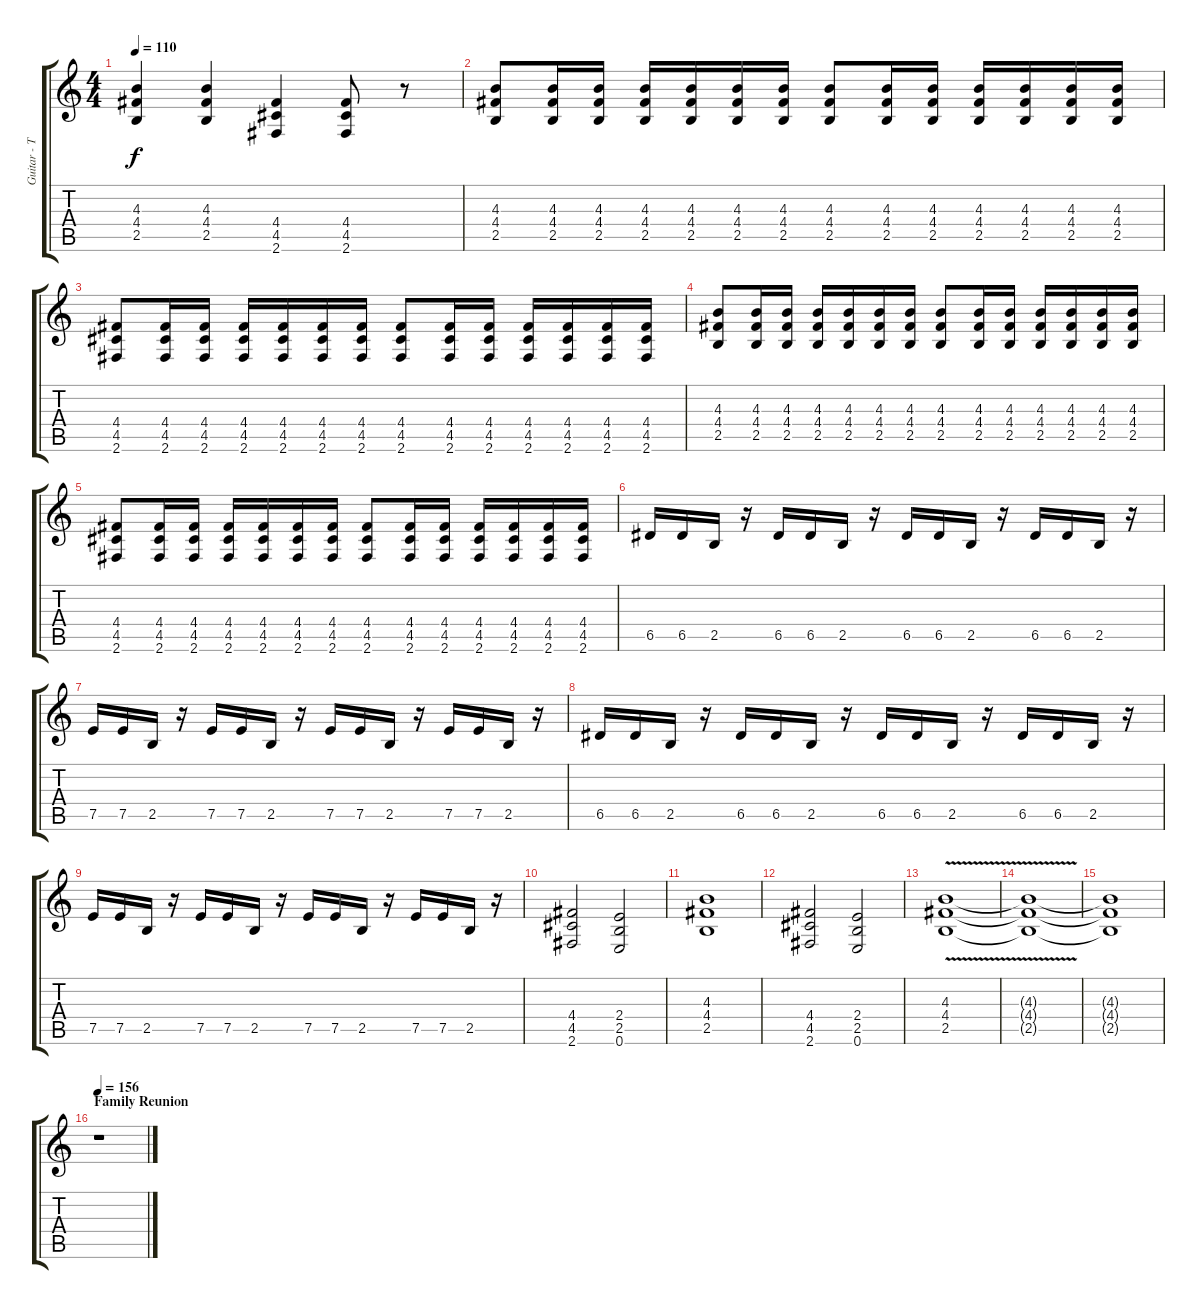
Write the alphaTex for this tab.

\track ("Guitar - Tom Mattew Delonge" "Guitar - T") {instrument overdrivenguitar}
\staff {score tabs}
\tuning (E4 B3 G3 D3 A2 E2) {hide}
\ts (4 4)
\tempo 110
\clef g2
\ks c
(4.3 4.4 2.5).4{dy f} (4.3 4.4 2.5).4 (4.4 4.5 2.6).4 (4.4 4.5 2.6).8 r.8 |
(4.3 4.4 2.5).8 (4.3 4.4 2.5).16 (4.3 4.4 2.5).16 (4.3 4.4 2.5).16 (4.3 4.4 2.5).16 (4.3 4.4 2.5).16 (4.3 4.4 2.5).16 (4.3 4.4 2.5).8 (4.3 4.4 2.5).16 (4.3 4.4 2.5).16 (4.3 4.4 2.5).16 (4.3 4.4 2.5).16 (4.3 4.4 2.5).16 (4.3 4.4 2.5).16 |
(4.4 4.5 2.6).8 (4.4 4.5 2.6).16 (4.4 4.5 2.6).16 (4.4 4.5 2.6).16 (4.4 4.5 2.6).16 (4.4 4.5 2.6).16 (4.4 4.5 2.6).16 (4.4 4.5 2.6).8 (4.4 4.5 2.6).16 (4.4 4.5 2.6).16 (4.4 4.5 2.6).16 (4.4 4.5 2.6).16 (4.4 4.5 2.6).16 (4.4 4.5 2.6).16 |
(4.3 4.4 2.5).8 (4.3 4.4 2.5).16 (4.3 4.4 2.5).16 (4.3 4.4 2.5).16 (4.3 4.4 2.5).16 (4.3 4.4 2.5).16 (4.3 4.4 2.5).16 (4.3 4.4 2.5).8 (4.3 4.4 2.5).16 (4.3 4.4 2.5).16 (4.3 4.4 2.5).16 (4.3 4.4 2.5).16 (4.3 4.4 2.5).16 (4.3 4.4 2.5).16 |
(4.4 4.5 2.6).8 (4.4 4.5 2.6).16 (4.4 4.5 2.6).16 (4.4 4.5 2.6).16 (4.4 4.5 2.6).16 (4.4 4.5 2.6).16 (4.4 4.5 2.6).16 (4.4 4.5 2.6).8 (4.4 4.5 2.6).16 (4.4 4.5 2.6).16 (4.4 4.5 2.6).16 (4.4 4.5 2.6).16 (4.4 4.5 2.6).16 (4.4 4.5 2.6).16 |
6.5.16 6.5.16 2.5.16 r.16 6.5.16 6.5.16 2.5.16 r.16 6.5.16 6.5.16 2.5.16 r.16 6.5.16 6.5.16 2.5.16 r.16 |
7.5.16 7.5.16 2.5.16 r.16 7.5.16 7.5.16 2.5.16 r.16 7.5.16 7.5.16 2.5.16 r.16 7.5.16 7.5.16 2.5.16 r.16 |
6.5.16 6.5.16 2.5.16 r.16 6.5.16 6.5.16 2.5.16 r.16 6.5.16 6.5.16 2.5.16 r.16 6.5.16 6.5.16 2.5.16 r.16 |
7.5.16 7.5.16 2.5.16 r.16 7.5.16 7.5.16 2.5.16 r.16 7.5.16 7.5.16 2.5.16 r.16 7.5.16 7.5.16 2.5.16 r.16 |
(4.4 4.5 2.6).2 (2.4 2.5 0.6).2 |
(4.3 4.4 2.5).1 |
(4.4 4.5 2.6).2 (2.4 2.5 0.6).2 |
(4.3{v} 4.4{v} 2.5{v}).1 |
(4.3{t} 4.4{t} 2.5{t}).1 |
(4.3{t} 4.4{t} 2.5{t}).1 |
\section ("" "Family Reunion")
\tempo 156
r.1
